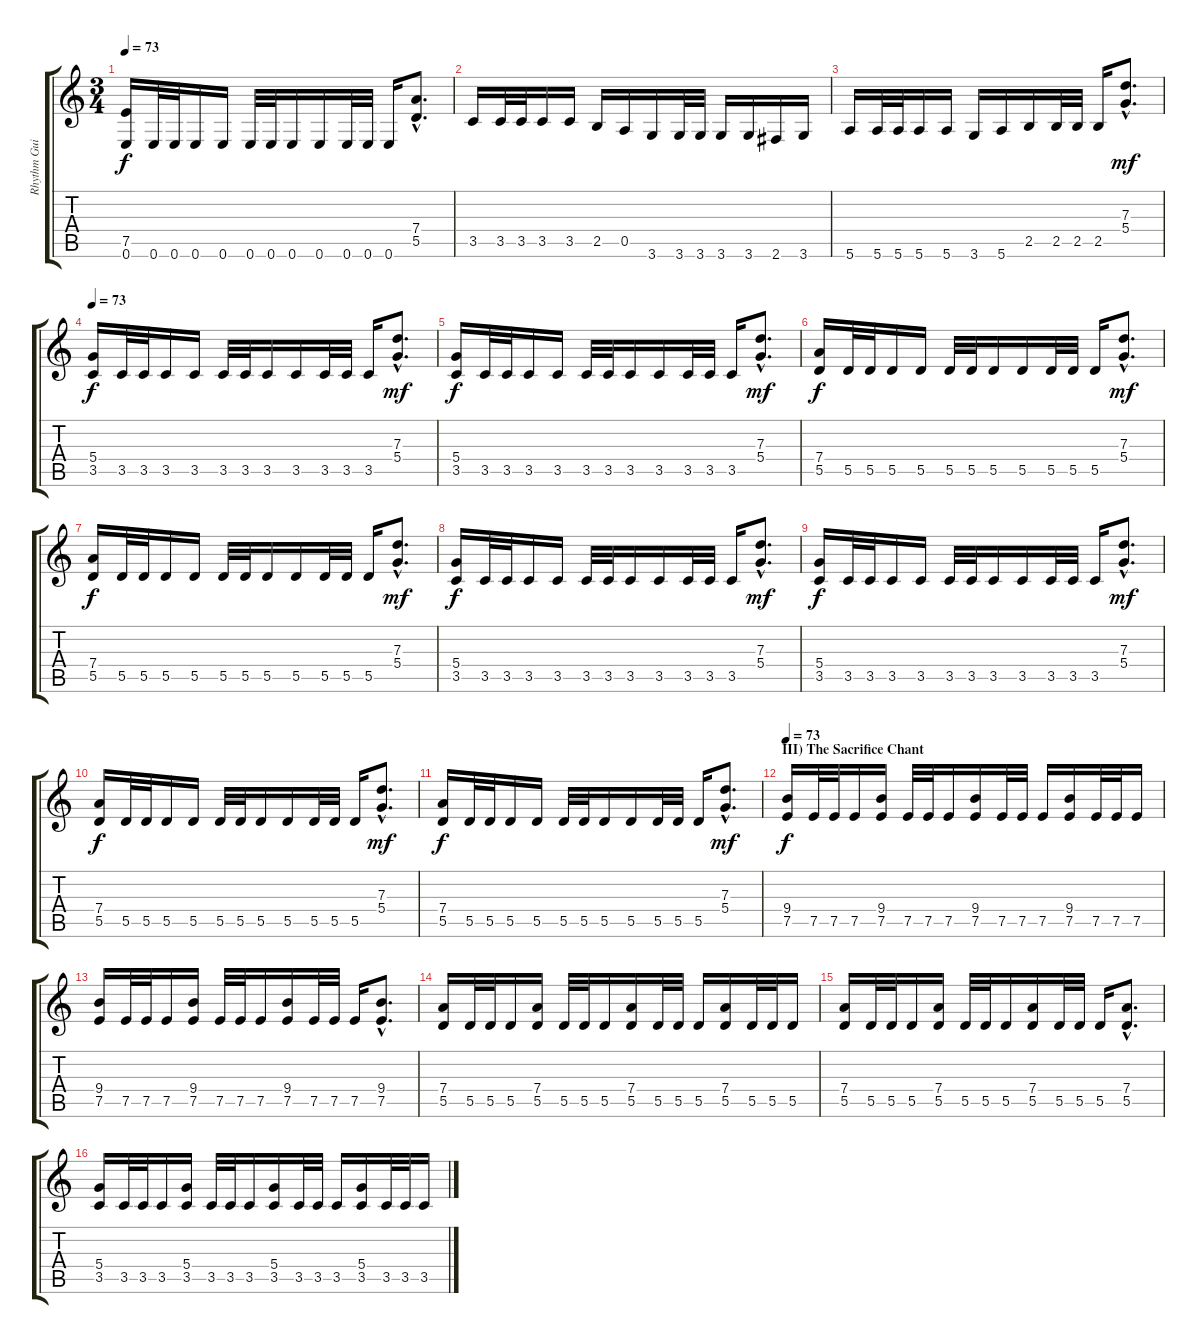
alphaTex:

\track ("Rhythm Guitar (right)" "Rhythm Gui") {instrument overdrivenguitar}
\staff {score tabs}
\tuning (E4 B3 G3 D3 A2 E2) {hide}
\ts (3 4)
\tempo 73
\clef g2
\ks c
(7.5 0.6).16{dy f} 0.6.32 0.6.32 0.6.16 0.6.16 0.6.32 0.6.32 0.6.16 0.6.16 0.6.32 0.6.32 0.6.16 (7.4{hac} 5.5{hac}).8{d} |
3.5.16 3.5.32 3.5.32 3.5.16 3.5.16 2.5.16 0.5.16 3.6.16 3.6.32 3.6.32 3.6.16 3.6.16 2.6.16 3.6.16 |
5.6.16 5.6.32 5.6.32 5.6.16 5.6.16 3.6.16 5.6.16 2.5.16 2.5.32 2.5.32 2.5.16 (7.3{hac} 5.4{hac}).8{d dy mf} |
\tempo 73
(5.4 3.5).16{dy f} 3.5.32 3.5.32 3.5.16 3.5.16 3.5.32 3.5.32 3.5.16 3.5.16 3.5.32 3.5.32 3.5.16 (7.3{hac} 5.4{hac}).8{d dy mf} |
(5.4 3.5).16{dy f} 3.5.32 3.5.32 3.5.16 3.5.16 3.5.32 3.5.32 3.5.16 3.5.16 3.5.32 3.5.32 3.5.16 (7.3{hac} 5.4{hac}).8{d dy mf} |
(7.4 5.5).16{dy f} 5.5.32 5.5.32 5.5.16 5.5.16 5.5.32 5.5.32 5.5.16 5.5.16 5.5.32 5.5.32 5.5.16 (7.3{hac} 5.4{hac}).8{d dy mf} |
(7.4 5.5).16{dy f} 5.5.32 5.5.32 5.5.16 5.5.16 5.5.32 5.5.32 5.5.16 5.5.16 5.5.32 5.5.32 5.5.16 (7.3{hac} 5.4{hac}).8{d dy mf} |
(5.4 3.5).16{dy f} 3.5.32 3.5.32 3.5.16 3.5.16 3.5.32 3.5.32 3.5.16 3.5.16 3.5.32 3.5.32 3.5.16 (7.3{hac} 5.4{hac}).8{d dy mf} |
(5.4 3.5).16{dy f} 3.5.32 3.5.32 3.5.16 3.5.16 3.5.32 3.5.32 3.5.16 3.5.16 3.5.32 3.5.32 3.5.16 (7.3{hac} 5.4{hac}).8{d dy mf} |
(7.4 5.5).16{dy f} 5.5.32 5.5.32 5.5.16 5.5.16 5.5.32 5.5.32 5.5.16 5.5.16 5.5.32 5.5.32 5.5.16 (7.3{hac} 5.4{hac}).8{d dy mf} |
(7.4 5.5).16{dy f} 5.5.32 5.5.32 5.5.16 5.5.16 5.5.32 5.5.32 5.5.16 5.5.16 5.5.32 5.5.32 5.5.16 (7.3{hac} 5.4{hac}).8{d dy mf} |
\section ("" "III) The Sacrifice Chant")
\tempo 73
(9.4 7.5).16{dy f} 7.5.32 7.5.32 7.5.16 (9.4 7.5).16 7.5.32 7.5.32 7.5.16 (9.4 7.5).16 7.5.32 7.5.32 7.5.16 (9.4 7.5).16 7.5.32 7.5.32 7.5.16 |
(9.4 7.5).16 7.5.32 7.5.32 7.5.16 (9.4 7.5).16 7.5.32 7.5.32 7.5.16 (9.4 7.5).16 7.5.32 7.5.32 7.5.16 (9.4{hac} 7.5{hac}).8{d} |
(7.4 5.5).16 5.5.32 5.5.32 5.5.16 (7.4 5.5).16 5.5.32 5.5.32 5.5.16 (7.4 5.5).16 5.5.32 5.5.32 5.5.16 (7.4 5.5).16 5.5.32 5.5.32 5.5.16 |
(7.4 5.5).16 5.5.32 5.5.32 5.5.16 (7.4 5.5).16 5.5.32 5.5.32 5.5.16 (7.4 5.5).16 5.5.32 5.5.32 5.5.16 (7.4{hac} 5.5{hac}).8{d} |
(5.4 3.5).16 3.5.32 3.5.32 3.5.16 (5.4 3.5).16 3.5.32 3.5.32 3.5.16 (5.4 3.5).16 3.5.32 3.5.32 3.5.16 (5.4 3.5).16 3.5.32 3.5.32 3.5.16
